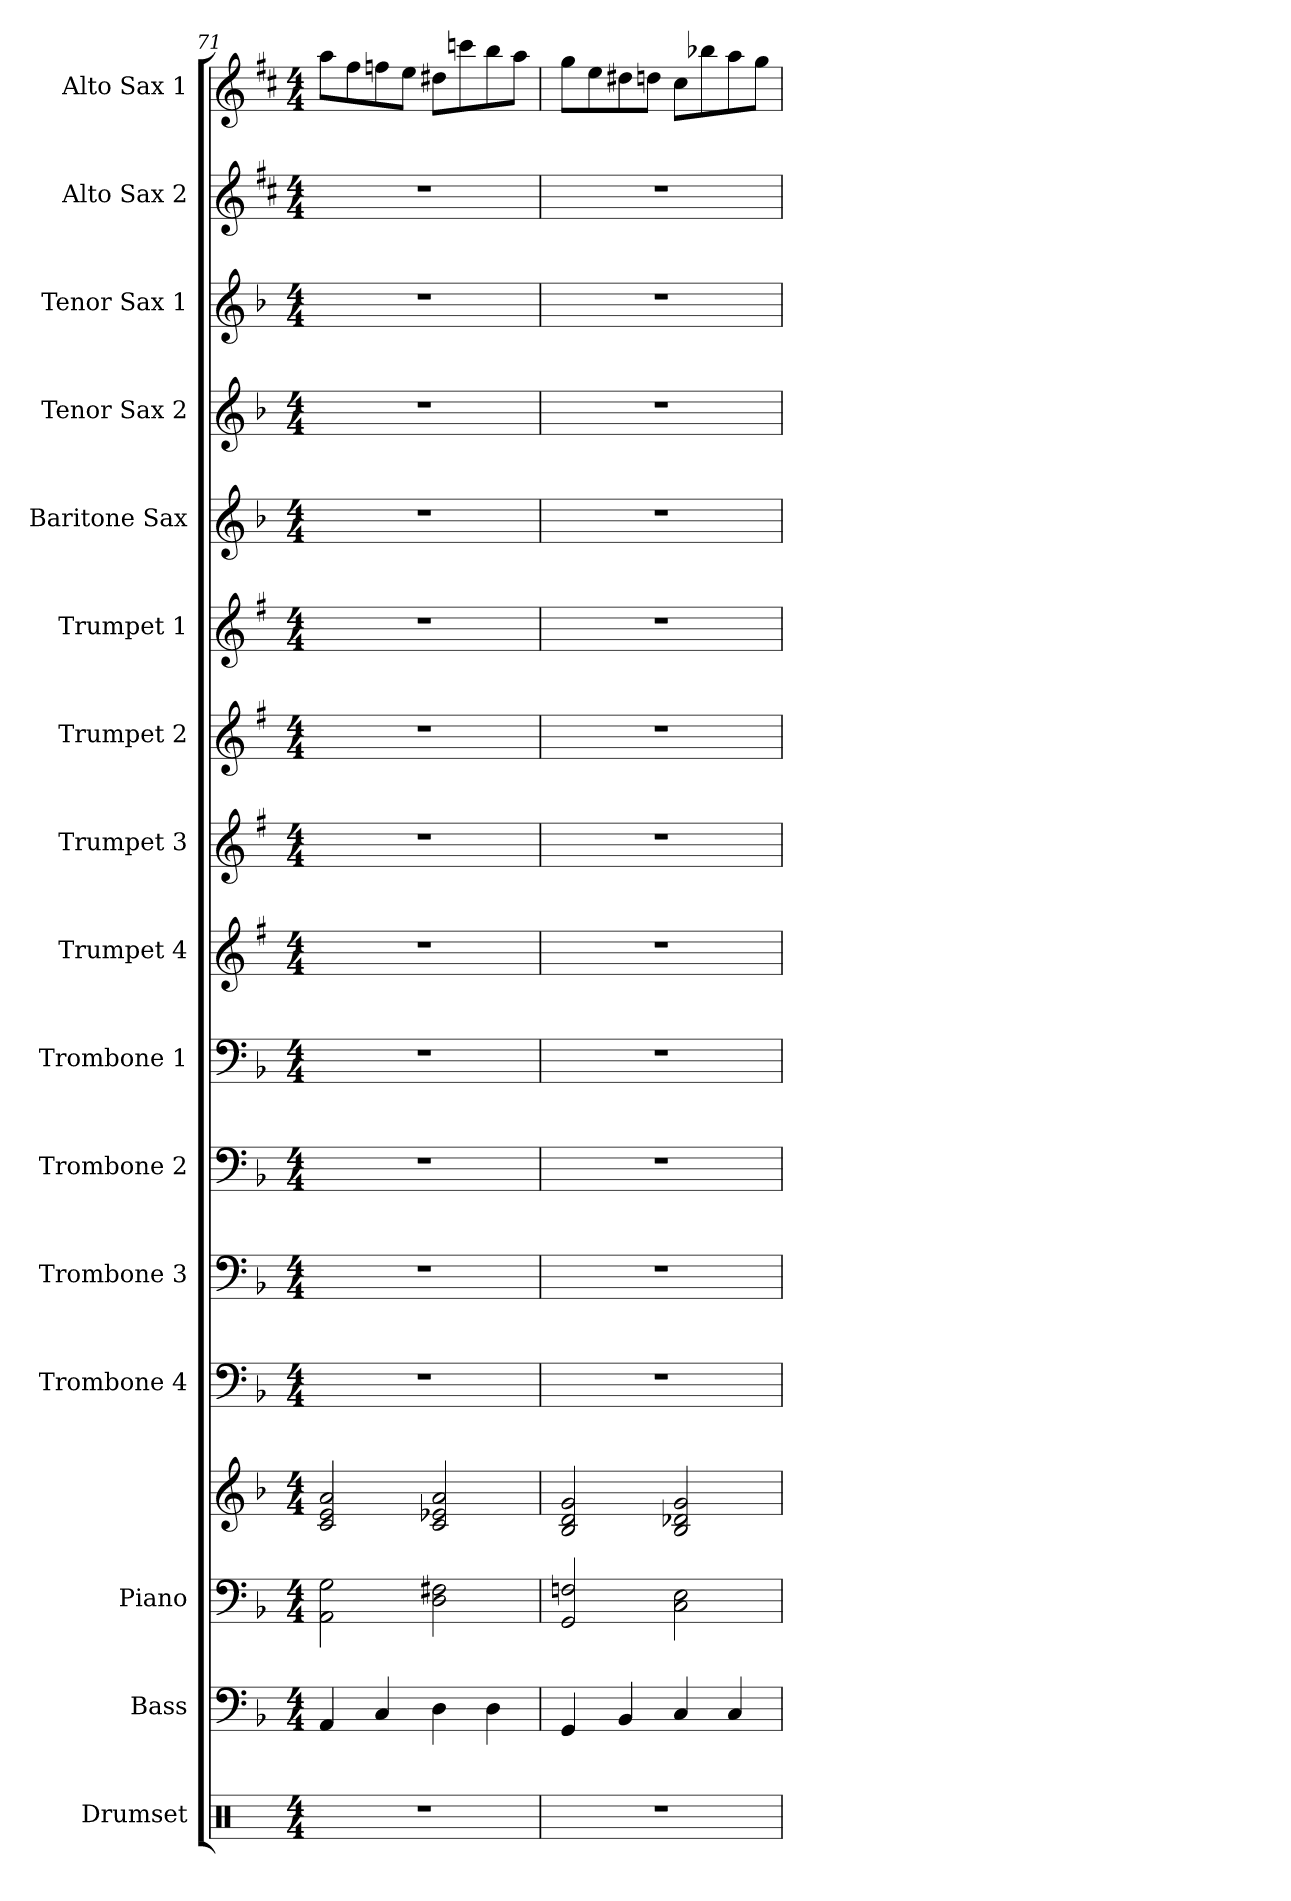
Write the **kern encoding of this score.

**kern	**kern	**kern	**kern	**kern	**kern	**kern	**kern	**kern	**kern	**kern	**kern	**kern	**kern	**kern	**kern	**kern
*part16	*part15	*part14	*part14	*part13	*part12	*part11	*part10	*part9	*part8	*part7	*part6	*part5	*part4	*part3	*part2	*part1
*staff17	*staff16	*staff15	*staff14	*staff13	*staff12	*staff11	*staff10	*staff9	*staff8	*staff7	*staff6	*staff5	*staff4	*staff3	*staff2	*staff1
*I"Drumset	*I"Bass	*I"Piano	*	*I"Trombone 4	*I"Trombone 3	*I"Trombone 2	*I"Trombone 1	*I"Trumpet 4	*I"Trumpet 3	*I"Trumpet 2	*I"Trumpet 1	*I"Baritone Sax	*I"Tenor Sax 2	*I"Tenor Sax 1	*I"Alto Sax 2	*I"Alto Sax 1
*I'Drs.	*I'Bass	*I'Piano	*	*I'Tbn. 4	*I'Tbn. 3	*I'Tbn. 2	*I'Tbn. 1	*I'Tpt. 4	*I'Tpt. 3	*I'Tpt. 2	*I'Tpt. 1	*I'Bari	*I'Tenor 2	*I'Tenor 1	*I'Alto 2	*I'Alto 1
*clefX	*clefF4	*clefF4	*clefG2	*clefF4	*clefF4	*clefF4	*clefF4	*clefG2	*clefG2	*clefG2	*clefG2	*clefG2	*clefG2	*clefG2	*clefG2	*clefG2
*	*ITrd7c12	*	*	*	*	*	*	*ITrd1c2	*ITrd1c2	*ITrd1c2	*ITrd1c2	*ITrd12c21	*ITrd8c14	*ITrd8c14	*ITrd5c9	*ITrd5c9
*k[]	*k[b-]	*k[b-]	*k[b-]	*k[b-]	*k[b-]	*k[b-]	*k[b-]	*k[b-]	*k[b-]	*k[b-]	*k[b-]	*k[b-]	*k[b-]	*k[b-]	*k[b-]	*k[b-]
*M4/4	*M4/4	*M4/4	*M4/4	*M4/4	*M4/4	*M4/4	*M4/4	*M4/4	*M4/4	*M4/4	*M4/4	*M4/4	*M4/4	*M4/4	*M4/4	*M4/4
=71	=71	=71	=71	=71	=71	=71	=71	=71	=71	=71	=71	=71	=71	=71	=71	=71
1r	4AAA/	2AA\ 2G\	2c/ 2e/ 2a/	1r	1r	1r	1r	1r	1r	1r	1r	1r	1r	1r	1r	8cc\L
.	.	.	.	.	.	.	.	.	.	.	.	.	.	.	.	8a\
.	4CC/	.	.	.	.	.	.	.	.	.	.	.	.	.	.	8a-X\
.	.	.	.	.	.	.	.	.	.	.	.	.	.	.	.	8g\J
.	4DD\	2D\ 2F#X\	2c/ 2e-X/ 2a/	.	.	.	.	.	.	.	.	.	.	.	.	8f#X\L
.	.	.	.	.	.	.	.	.	.	.	.	.	.	.	.	8ee-X\
.	4DD\	.	.	.	.	.	.	.	.	.	.	.	.	.	.	8dd\
.	.	.	.	.	.	.	.	.	.	.	.	.	.	.	.	8cc\J
=72	=72	=72	=72	=72	=72	=72	=72	=72	=72	=72	=72	=72	=72	=72	=72	=72
1r	4GGG/	2GG/ 2Fn/	2B-/ 2d/ 2g/	1r	1r	1r	1r	1r	1r	1r	1r	1r	1r	1r	1r	8b-\L
.	.	.	.	.	.	.	.	.	.	.	.	.	.	.	.	8g\
.	4BBB-/	.	.	.	.	.	.	.	.	.	.	.	.	.	.	8f#X\
.	.	.	.	.	.	.	.	.	.	.	.	.	.	.	.	8fn\J
.	4CC/	2C\ 2E\	2B-/ 2d-X/ 2g/	.	.	.	.	.	.	.	.	.	.	.	.	8e\L
.	.	.	.	.	.	.	.	.	.	.	.	.	.	.	.	8dd-X\
.	4CC/	.	.	.	.	.	.	.	.	.	.	.	.	.	.	8cc\
.	.	.	.	.	.	.	.	.	.	.	.	.	.	.	.	8b-\J
=	=	=	=	=	=	=	=	=	=	=	=	=	=	=	=	=
*-	*-	*-	*-	*-	*-	*-	*-	*-	*-	*-	*-	*-	*-	*-	*-	*-
